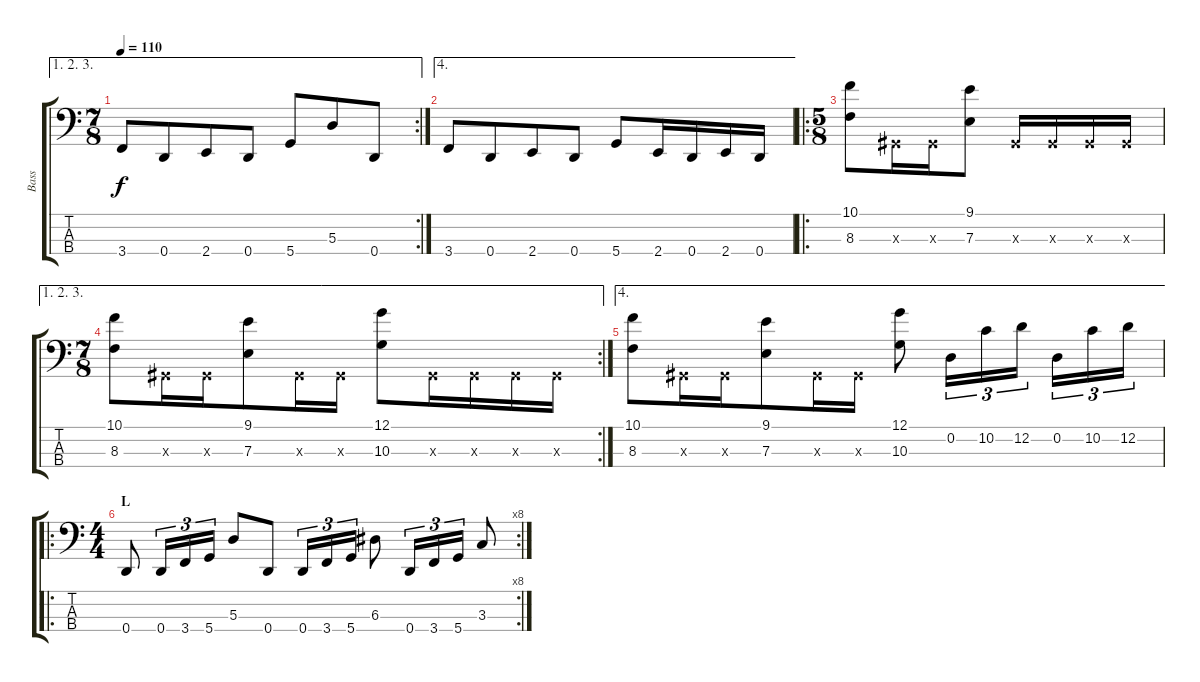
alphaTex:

\track ("Bass" "Bass") {instrument electricbasspick}
\staff {score tabs}
\tuning (G2 D2 A1 D1) {hide}
\ae (1 2 3)
\rc 2
\ts (7 8)
\tempo 110
\clef f4
\ks c
3.4.8{dy f} 0.4.8 2.4.8 0.4.8 5.4.8 5.3.8 0.4.8 |
\ae 4
3.4.8 0.4.8 2.4.8 0.4.8 5.4.8 2.4.16 0.4.16 2.4.16 0.4.16 |
\ro
\ts (5 8)
(10.1 8.3).8 -1.3{x}.16 -1.3{x}.16 (9.1 7.3).8 -1.3{x}.16 -1.3{x}.16 -1.3{x}.16 -1.3{x}.16 |
\ae (1 2 3)
\rc 2
\ts (7 8)
(10.1 8.3).8 -1.3{x}.16 -1.3{x}.16 (9.1 7.3).8 -1.3{x}.16 -1.3{x}.16 (12.1 10.3).8 -1.3{x}.16 -1.3{x}.16 -1.3{x}.16 -1.3{x}.16 |
\ae 4
(10.1 8.3).8 -1.3{x}.16 -1.3{x}.16 (9.1 7.3).8 -1.3{x}.16 -1.3{x}.16 (12.1 10.3).8 0.2.16{tu (3 2)} 10.2.16{tu (3 2)} 12.2.16{tu (3 2)} 0.2.16{tu (3 2)} 10.2.16{tu (3 2)} 12.2.16{tu (3 2)} |
\ro
\rc 8
\ts (4 4)
\section ("" "L")
0.4.8 0.4.16{tu (3 2)} 3.4.16{tu (3 2)} 5.4.16{tu (3 2)} 5.3.8 0.4.8 0.4.16{tu (3 2)} 3.4.16{tu (3 2)} 5.4.16{tu (3 2)} 6.3.8 0.4.16{tu (3 2)} 3.4.16{tu (3 2)} 5.4.16{tu (3 2)} 3.3.8
